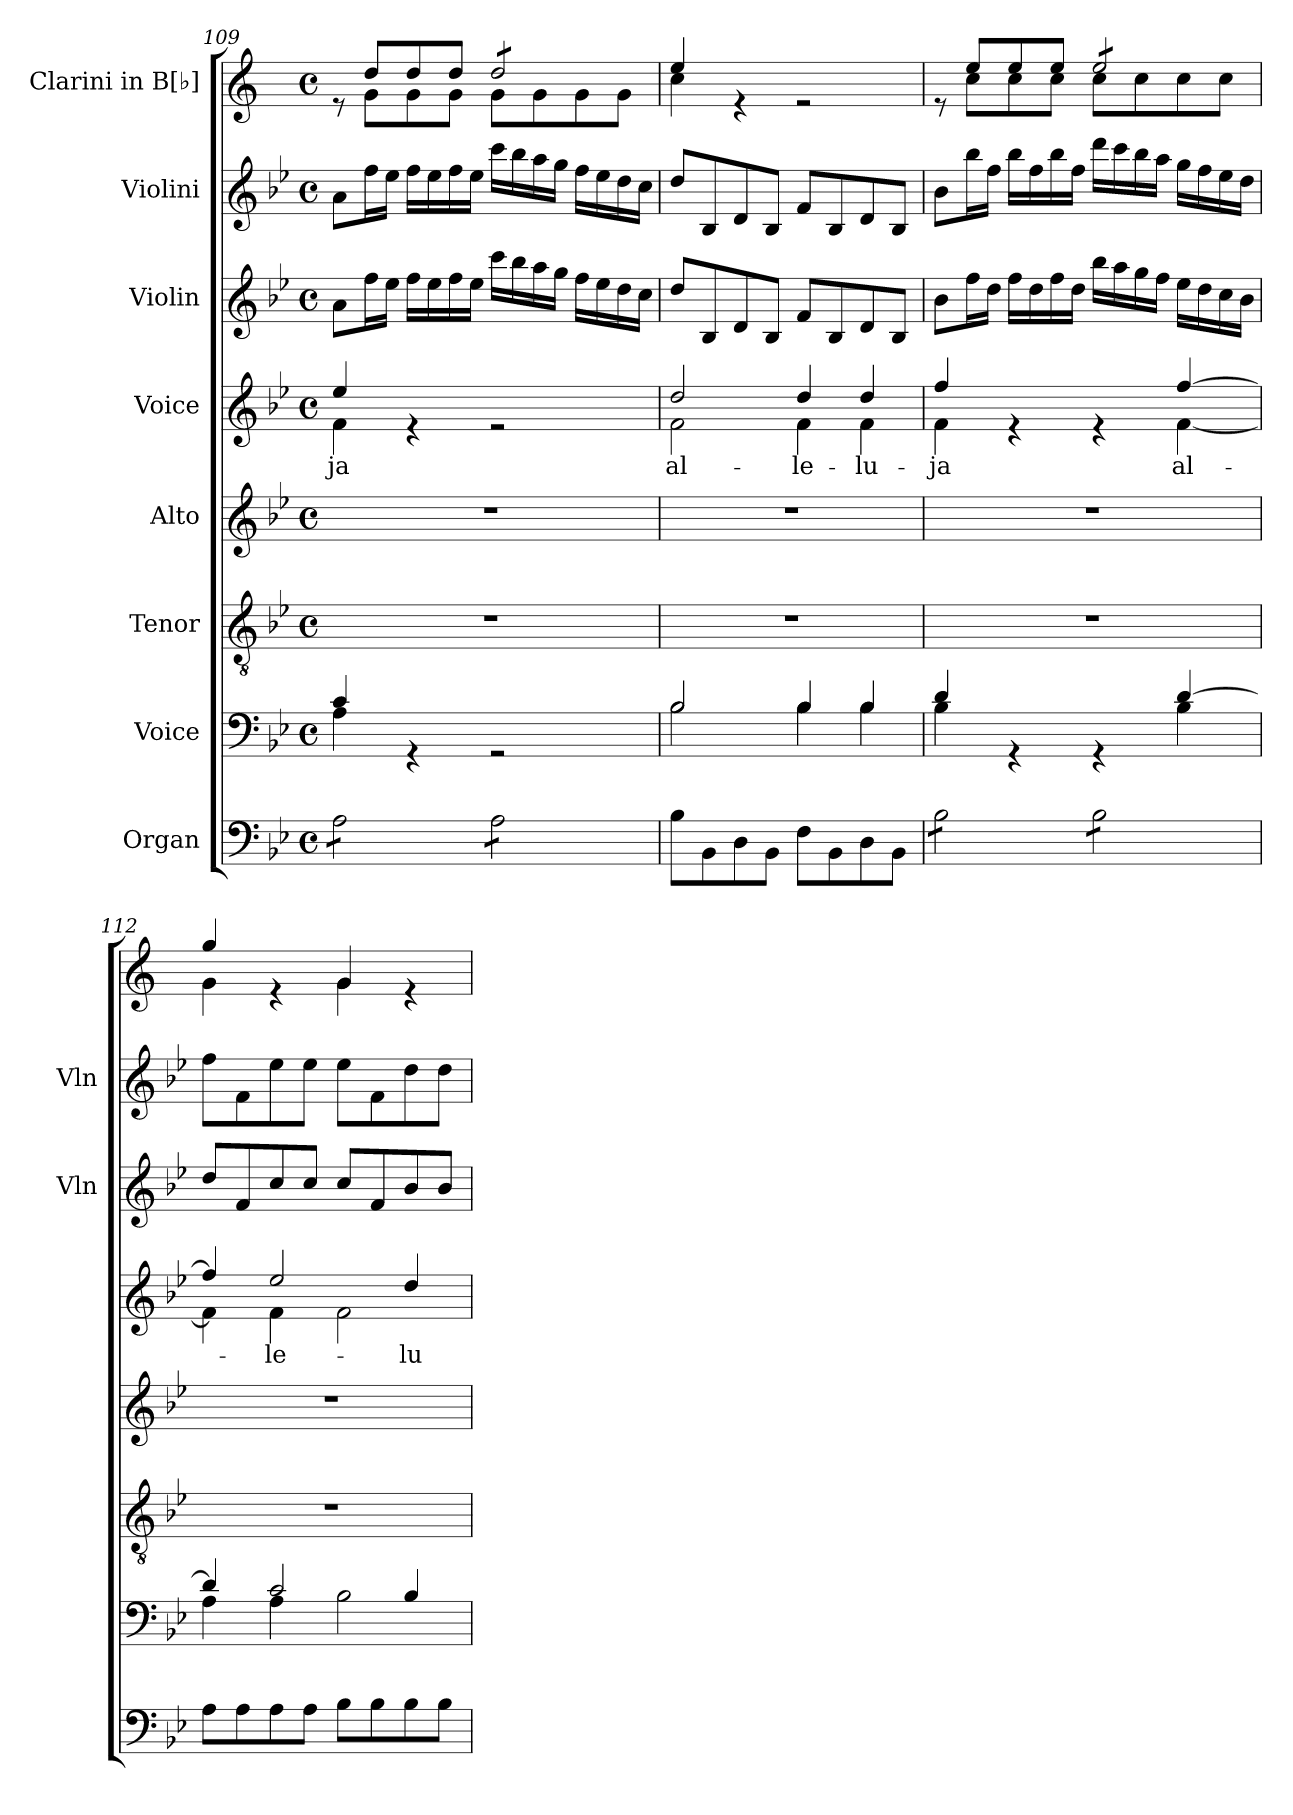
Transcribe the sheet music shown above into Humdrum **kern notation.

**kern	**kern	**kern	**kern	**kern	**text	**kern	**kern	**kern
*part8	*part7	*part6	*part5	*part4	*part4	*part3	*part2	*part1
*staff8	*staff7	*staff6	*staff5	*staff4	*staff4	*staff3	*staff2	*staff1
*I"Organ	*I"Voice	*I"Tenor	*I"Alto	*I"Voice	*	*I"Violin	*I"Violini	*I"Clarini in B[♭]
*	*	*	*	*	*	*I'Vln	*I'Vln	*
!!LO:LB:g=z
*clefF4	*clefF4	*clefGv2	*clefG2	*clefG2	*	*clefG2	*clefG2	*clefG2
*	*	*	*	*	*	*	*	*ITrd1c2
*k[b-e-]	*k[b-e-]	*k[b-e-]	*k[b-e-]	*k[b-e-]	*	*k[b-e-]	*k[b-e-]	*k[b-e-]
*M4/4	*M4/4	*M4/4	*M4/4	*M4/4	*	*M4/4	*M4/4	*M4/4
*met(c)	*met(c)	*met(c)	*met(c)	*met(c)	*	*met(c)	*met(c)	*met(c)
=109	=109	=109	=109	=109	=109	=109	=109	=109
*	*^	*	*	*	*	*	*	*
!	!	!	!	!	!	!LO:LY:b	!	!	!
*	*	*	*	*	*^	*	*	*	*^
*tremolo	*	*	*	*	*	*	*	*	*	*	*
8A\L	4c/	4A\	1r	1r	4ee-/	4f\	-ja	8a\L	8a\L	8re	8ryy
8A\	.	.	.	.	.	.	.	16ff\L	16ff\L	8cc/L	8f\L
.	.	.	.	.	.	.	.	16ee-\JJ	16ee-\JJ	.	.
8A\	4rGG	2.ryy	.	.	4re	2.ryy	.	16ff\LL	16ff\LL	8cc/	8f\
.	.	.	.	.	.	.	.	16ee-\	16ee-\	.	.
8A\J	.	.	.	.	.	.	.	16ff\	16ff\	8cc/J	8f\J
.	.	.	.	.	.	.	.	16ee-\JJ	16ee-\JJ	.	.
*	*	*	*	*	*	*	*	*	*	*tremolo	*
8A\L	2rGG	.	.	.	2re	.	.	16ccc\LL	16ccc\LL	8cc/L	8f\L
.	.	.	.	.	.	.	.	16bb-\	16bb-\	.	.
8A\	.	.	.	.	.	.	.	16aa\	16aa\	8cc/	8f\
.	.	.	.	.	.	.	.	16gg\JJ	16gg\JJ	.	.
8A\	.	.	.	.	.	.	.	16ff\LL	16ff\LL	8cc/	8f\
.	.	.	.	.	.	.	.	16ee-\	16ee-\	.	.
8A\J	.	.	.	.	.	.	.	16dd\	16dd\	8cc/J	8f\J
*	*	*	*	*	*	*	*	*	*	*Xtremolo	*
*Xtremolo	*	*	*	*	*	*	*	*	*	*	*
.	.	.	.	.	.	.	.	16cc\JJ	16cc\JJ	.	.
=110	=110	=110	=110	=110	=110	=110	=110	=110	=110	=110	=110
!	!	!	!	!	!	!	!LO:LY:b	!	!	!	!
8B-\L	2B-/	2B-\	1r	1r	2dd/	2f\	al-	8dd/L	8dd/L	4dd/	4b-\
8BB-\	.	.	.	.	.	.	.	8B-/	8B-/	.	.
8D\	.	.	.	.	.	.	.	8d/	8d/	4re	2.ryy
8BB-\J	.	.	.	.	.	.	.	8B-/J	8B-/J	.	.
!	!	!	!	!	!	!	!LO:LY:b	!	!	!	!
8F\L	4B-/	4B-\	.	.	4dd/	4f\	-le-	8f/L	8f/L	2re	.
8BB-\	.	.	.	.	.	.	.	8B-/	8B-/	.	.
!	!	!	!	!	!	!	!LO:LY:b	!	!	!	!
8D\	4B-/	4B-\	.	.	4dd/	4f\	-lu-	8d/	8d/	.	.
8BB-\J	.	.	.	.	.	.	.	8B-/J	8B-/J	.	.
=111	=111	=111	=111	=111	=111	=111	=111	=111	=111	=111	=111
!	!	!	!	!	!	!	!LO:LY:b	!	!	!	!
*tremolo	*	*	*	*	*	*	*	*	*	*	*
8B-\L	4d/	4B-\	1r	1r	4ff/	4f\	-ja	8b-\L	8b-\L	8re	8ryy
8B-\	.	.	.	.	.	.	.	16ff\L	16bb-\L	8dd/L	8b-\L
.	.	.	.	.	.	.	.	16dd\JJ	16ff\JJ	.	.
8B-\	4rGG	2ryy	.	.	4re	2ryy	.	16ff\LL	16bb-\LL	8dd/	8b-\
.	.	.	.	.	.	.	.	16dd\	16ff\	.	.
8B-\J	.	.	.	.	.	.	.	16ff\	16bb-\	8dd/J	8b-\J
.	.	.	.	.	.	.	.	16dd\JJ	16ff\JJ	.	.
*	*	*	*	*	*	*	*	*	*	*tremolo	*
8B-\L	4rGG	.	.	.	4re	.	.	16bb-\LL	16ddd\LL	8dd/L	8b-\L
.	.	.	.	.	.	.	.	16aa\	16ccc\	.	.
8B-\	.	.	.	.	.	.	.	16gg\	16bb-\	8dd/	8b-\
.	.	.	.	.	.	.	.	16ff\JJ	16aa\JJ	.	.
!	!	!	!	!	!	!	!LO:LY:b	!	!	!	!
8B-\	[4d/	4B-\	.	.	[4ff/	[4f\	al-	16ee-\LL	16gg\LL	8dd/	8b-\
.	.	.	.	.	.	.	.	16dd\	16ff\	.	.
8B-\J	.	.	.	.	.	.	.	16cc\	16ee-\	8dd/J	8b-\J
*	*	*	*	*	*	*	*	*	*	*Xtremolo	*
*Xtremolo	*	*	*	*	*	*	*	*	*	*	*
.	.	.	.	.	.	.	.	16b-\JJ	16dd\JJ	.	.
=112	=112	=112	=112	=112	=112	=112	=112	=112	=112	=112	=112
8A\L	4d/]	4A\	1r	1r	4ff/]	4f\]	.	8dd/L	8ff\L	4ff/	4f\
8A\	.	.	.	.	.	.	.	8f/	8f\	.	.
!	!	!	!	!	!	!	!LO:LY:b	!	!	!	!
8A\	2c/	4A\	.	.	2ee-/	4f\	-le-	8cc/	8ee-\	4re	4ryy
8A\J	.	.	.	.	.	.	.	8cc/J	8ee-\J	.	.
8B-\L	.	2B-\	.	.	.	2f\	.	8cc/L	8ee-\L	4f/	4f\
8B-\	.	.	.	.	.	.	.	8f/	8f\	.	.
!	!	!	!	!	!	!	!LO:LY:b	!	!	!	!
8B-\	4B-/	.	.	.	4dd/	.	-lu-	8b-/	8dd\	4re	4ryy
8B-\J	.	.	.	.	.	.	.	8b-/J	8dd\J	.	.
*	*v	*v	*	*	*v	*v	*	*	*	*v	*v
=	=	=	=	=	=	=	=	=
*-	*-	*-	*-	*-	*-	*-	*-	*-
